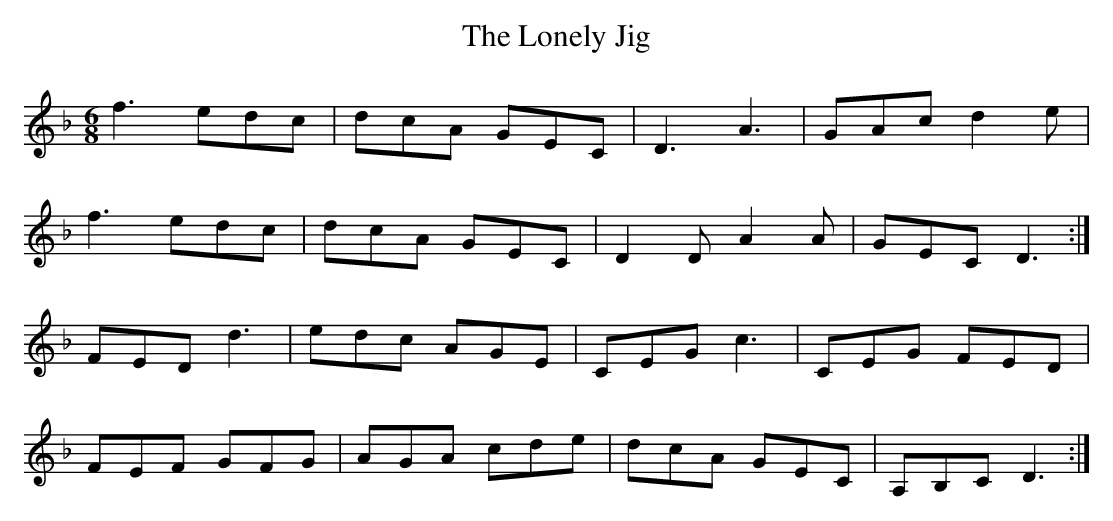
X:1
T:Lonely Jig, The
M:6/8
L:1/8
K:F
f3 edc|dcA GEC|D3 A3|GAc d2e|!
f3 edc|dcA GEC|D2D A2A|GEC D3:|!
FED d3|edc AGE|CEG c3|CEG FED|!
FEF GFG|AGA cde|dcA GEC|A,B,C D3:|!
